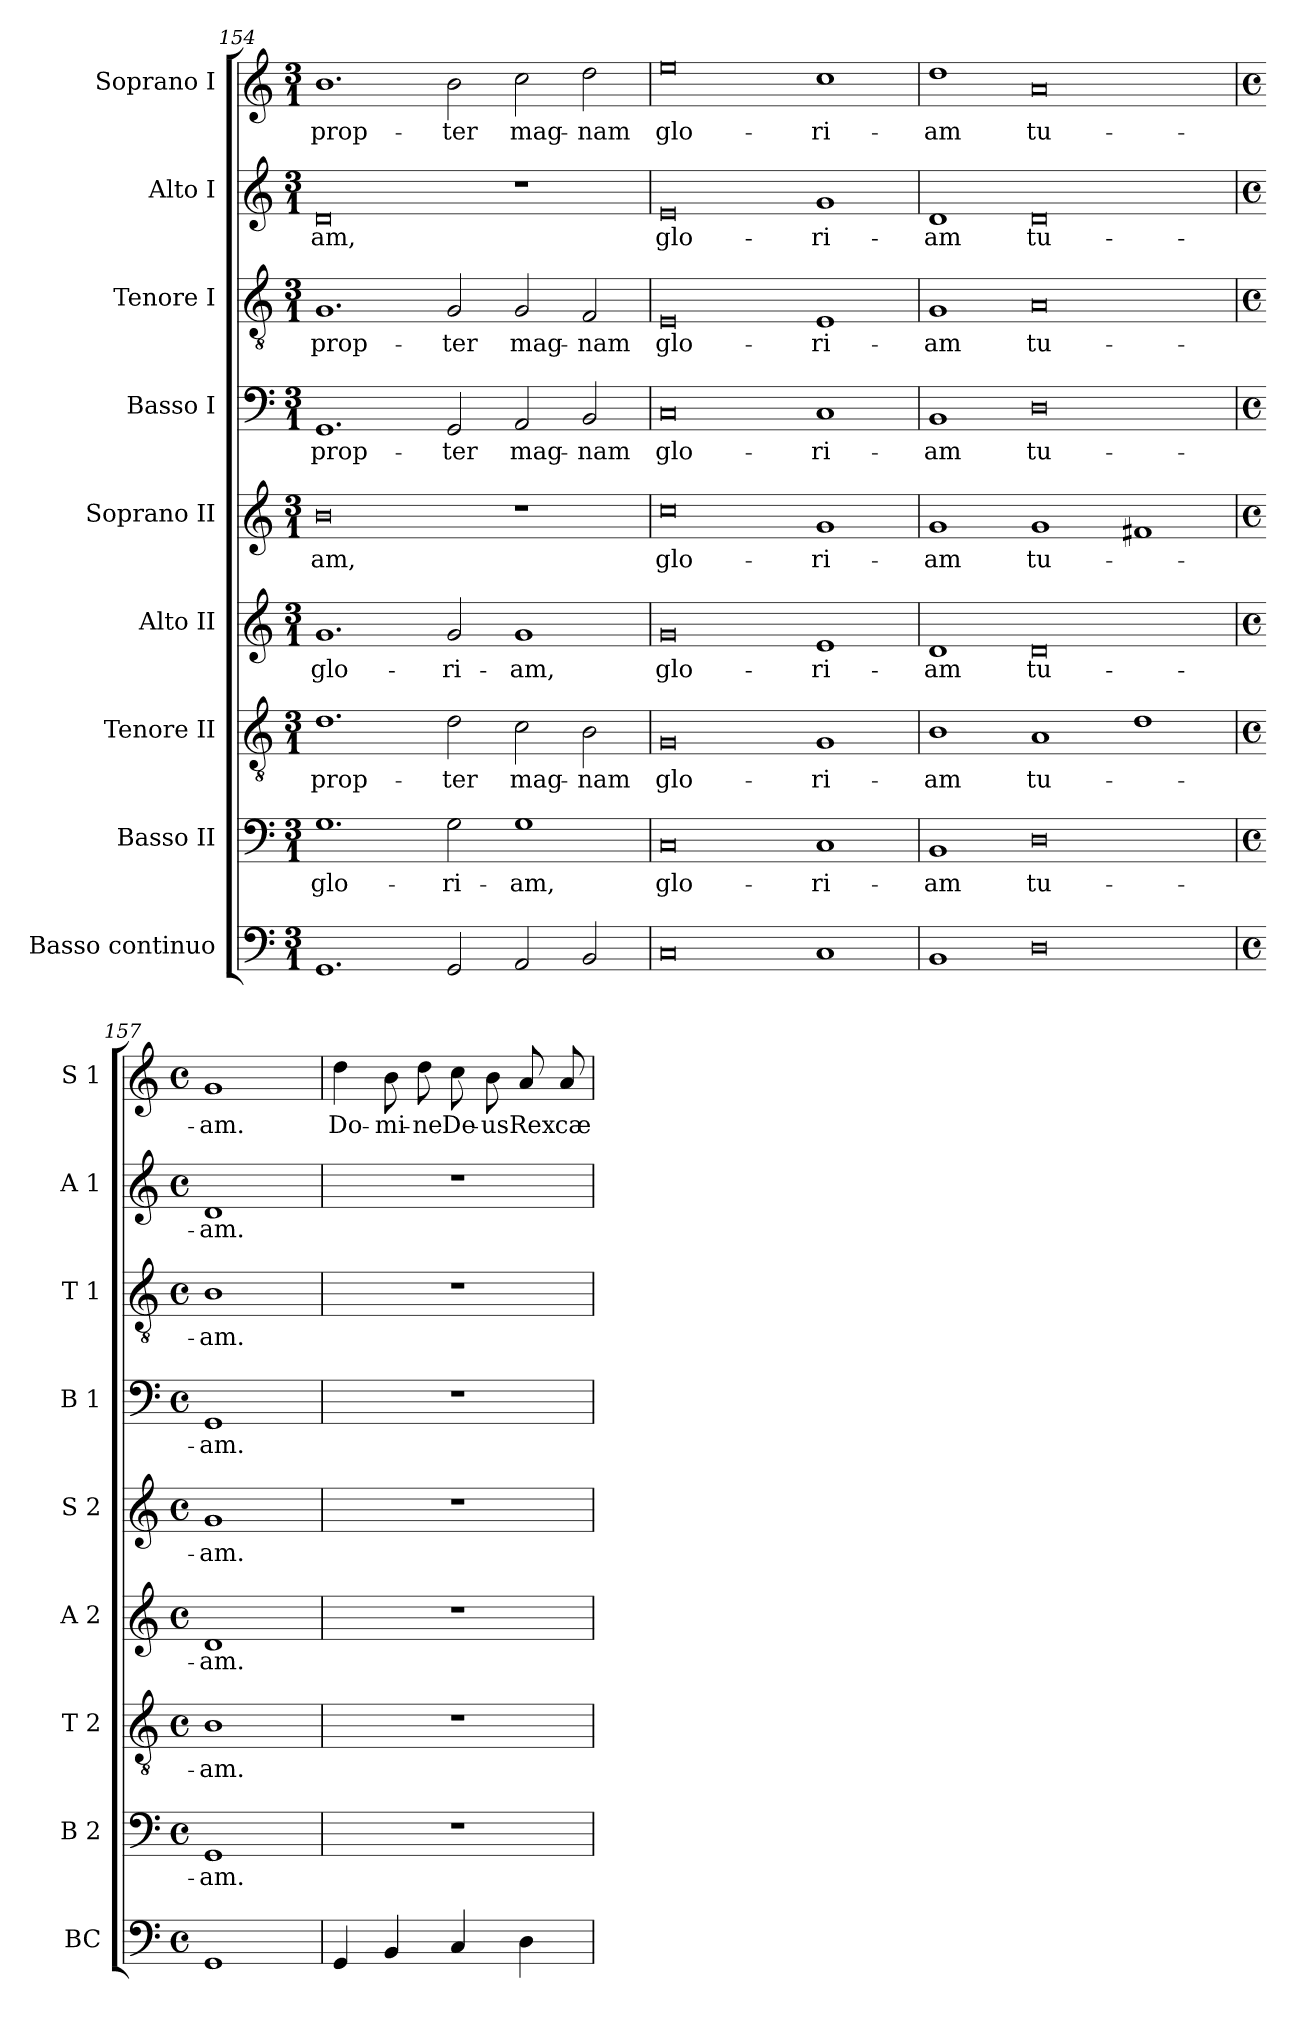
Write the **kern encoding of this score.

**kern	**kern	**text	**kern	**text	**kern	**text	**kern	**text	**kern	**text	**kern	**text	**kern	**text	**kern	**text
*part9	*part8	*part8	*part7	*part7	*part6	*part6	*part5	*part5	*part4	*part4	*part3	*part3	*part2	*part2	*part1	*part1
*staff9	*staff8	*staff8	*staff7	*staff7	*staff6	*staff6	*staff5	*staff5	*staff4	*staff4	*staff3	*staff3	*staff2	*staff2	*staff1	*staff1
*I"Basso continuo	*I"Basso II	*	*I"Tenore II	*	*I"Alto II	*	*I"Soprano II	*	*I"Basso I	*	*I"Tenore I	*	*I"Alto I	*	*I"Soprano I	*
*I'BC	*I'B 2	*	*I'T 2	*	*I'A 2	*	*I'S 2	*	*I'B 1	*	*I'T 1	*	*I'A 1	*	*I'S 1	*
*clefF4	*clefF4	*	*clefGv2	*	*clefG2	*	*clefG2	*	*clefF4	*	*clefGv2	*	*clefG2	*	*clefG2	*
*k[]	*k[]	*	*k[]	*	*k[]	*	*k[]	*	*k[]	*	*k[]	*	*k[]	*	*k[]	*
*C:	*C:	*	*C:	*	*C:	*	*C:	*	*C:	*	*C:	*	*C:	*	*C:	*
*M3/1	*M3/1	*	*M3/1	*	*M3/1	*	*M3/1	*	*M3/1	*	*M3/1	*	*M3/1	*	*M3/1	*
=154	=154	=154	=154	=154	=154	=154	=154	=154	=154	=154	=154	=154	=154	=154	=154	=154
!	!	!LO:LY:b	!	!LO:LY:b	!	!LO:LY:b	!	!LO:LY:b	!	!LO:LY:b	!	!LO:LY:b	!	!LO:LY:b	!	!LO:LY:b
1.GG	1.G	glo-	1.d	prop-	1.g	glo-	0b	-am,	1.GG	prop-	1.G	prop-	0d	-am,	1.b	prop-
!	!	!LO:LY:b	!	!LO:LY:b	!	!LO:LY:b	!	!	!	!LO:LY:b	!	!LO:LY:b	!	!	!	!LO:LY:b
2GG/	2G\	-ri-	2d\	-ter	2g/	-ri-	.	.	2GG/	-ter	2G/	-ter	.	.	2b\	-ter
!	!	!LO:LY:b	!	!LO:LY:b	!	!LO:LY:b	!	!	!	!LO:LY:b	!	!LO:LY:b	!	!	!	!LO:LY:b
2AA/	1G	-am,	2c\	mag-	1g	-am,	1r	.	2AA/	mag-	2G/	mag-	1r	.	2cc\	mag-
!	!	!	!	!LO:LY:b	!	!	!	!	!	!LO:LY:b	!	!LO:LY:b	!	!	!	!LO:LY:b
2BB/	.	.	2B\	-nam	.	.	.	.	2BB/	-nam	2F/	-nam	.	.	2dd\	-nam
=155	=155	=155	=155	=155	=155	=155	=155	=155	=155	=155	=155	=155	=155	=155	=155	=155
!	!	!LO:LY:b	!	!LO:LY:b	!	!LO:LY:b	!	!LO:LY:b	!	!LO:LY:b	!	!LO:LY:b	!	!LO:LY:b	!	!LO:LY:b
0C	0C	glo-	0G	glo-	0g	glo-	0cc	glo-	0C	glo-	0E	glo-	0e	glo-	0ee	glo-
!	!	!LO:LY:b	!	!LO:LY:b	!	!LO:LY:b	!	!LO:LY:b	!	!LO:LY:b	!	!LO:LY:b	!	!LO:LY:b	!	!LO:LY:b
1C	1C	-ri-	1G	-ri-	1e	-ri-	1g	-ri-	1C	-ri-	1E	-ri-	1g	-ri-	1cc	-ri-
=156	=156	=156	=156	=156	=156	=156	=156	=156	=156	=156	=156	=156	=156	=156	=156	=156
!	!	!LO:LY:b	!	!LO:LY:b	!	!LO:LY:b	!	!LO:LY:b	!	!LO:LY:b	!	!LO:LY:b	!	!LO:LY:b	!	!LO:LY:b
1BB	1BB	-am	1B	-am	1d	-am	1g	-am	1BB	-am	1G	-am	1d	-am	1dd	-am
!	!	!LO:LY:b	!	!LO:LY:b	!	!LO:LY:b	!	!LO:LY:b	!	!LO:LY:b	!	!LO:LY:b	!	!LO:LY:b	!	!LO:LY:b
0D	0D	tu-	1A	tu-	0d	tu-	1g	tu-	0D	tu-	0A	tu-	0d	tu-	0a	tu-
.	.	.	1d	.	.	.	1f#X	.	.	.	.	.	.	.	.	.
!!LO:PB:g=z
=157	=157	=157	=157	=157	=157	=157	=157	=157	=157	=157	=157	=157	=157	=157	=157	=157
*M4/4	*M4/4	*	*M4/4	*	*M4/4	*	*M4/4	*	*M4/4	*	*M4/4	*	*M4/4	*	*M4/4	*
*met(c)	*met(c)	*	*met(c)	*	*met(c)	*	*met(c)	*	*met(c)	*	*met(c)	*	*met(c)	*	*met(c)	*
!	!	!LO:LY:b	!	!LO:LY:b	!	!LO:LY:b	!	!LO:LY:b	!	!LO:LY:b	!	!LO:LY:b	!	!LO:LY:b	!	!LO:LY:b
1GG	1GG	-am.	1B	-am.	1d	-am.	1g	-am.	1GG	-am.	1B	-am.	1d	-am.	1g	-am.
=158	=158	=158	=158	=158	=158	=158	=158	=158	=158	=158	=158	=158	=158	=158	=158	=158
!	!	!	!	!	!	!	!	!	!	!	!	!	!	!	!	!LO:LY:b
4GG/	1r	.	1r	.	1r	.	1r	.	1r	.	1r	.	1r	.	4dd\	Do-
!	!	!	!	!	!	!	!	!	!	!	!	!	!	!	!	!LO:LY:b
4BB/	.	.	.	.	.	.	.	.	.	.	.	.	.	.	8b\	-mi-
!	!	!	!	!	!	!	!	!	!	!	!	!	!	!	!	!LO:LY:b
.	.	.	.	.	.	.	.	.	.	.	.	.	.	.	8dd\	-ne
!	!	!	!	!	!	!	!	!	!	!	!	!	!	!	!	!LO:LY:b
4C/	.	.	.	.	.	.	.	.	.	.	.	.	.	.	8cc\	De-
!	!	!	!	!	!	!	!	!	!	!	!	!	!	!	!	!LO:LY:b
.	.	.	.	.	.	.	.	.	.	.	.	.	.	.	8b\	-us
!	!	!	!	!	!	!	!	!	!	!	!	!	!	!	!	!LO:LY:b
4D\	.	.	.	.	.	.	.	.	.	.	.	.	.	.	8a/	Rex
!	!	!	!	!	!	!	!	!	!	!	!	!	!	!	!	!LO:LY:b
.	.	.	.	.	.	.	.	.	.	.	.	.	.	.	8a/	cæ-
=	=	=	=	=	=	=	=	=	=	=	=	=	=	=	=	=
*-	*-	*-	*-	*-	*-	*-	*-	*-	*-	*-	*-	*-	*-	*-	*-	*-
